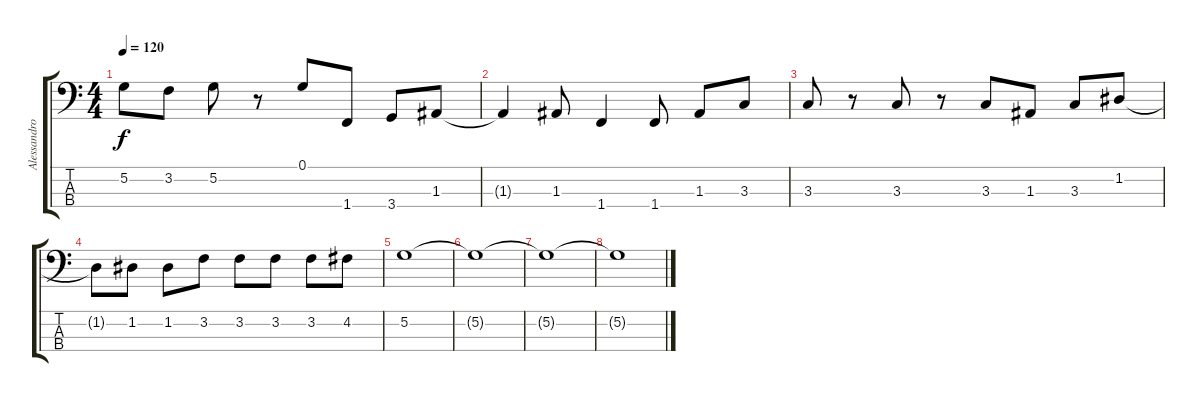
\track ("Alessandro Cortini" "Alessandro") {instrument synthbass2}
\staff {score tabs}
\tuning (G2 D2 A1 E1) {hide}
\ts (4 4)
\tempo 120
\clef f4
\ks c
5.2.8{dy f} 3.2.8 5.2.8 r.8 0.1.8 1.4.8 3.4.8 1.3.8 |
1.3{t}.4 1.3.8 1.4.4 1.4.8 1.3.8 3.3.8 |
3.3.8 r.8 3.3.8 r.8 3.3.8 1.3.8 3.3.8 1.2.8 |
1.2{t}.8 1.2.8 1.2.8 3.2.8 3.2.8 3.2.8 3.2.8 4.2.8 |
5.2.1{volume 0} |
5.2{t}.1 |
5.2{t}.1 |
5.2{t}.1
